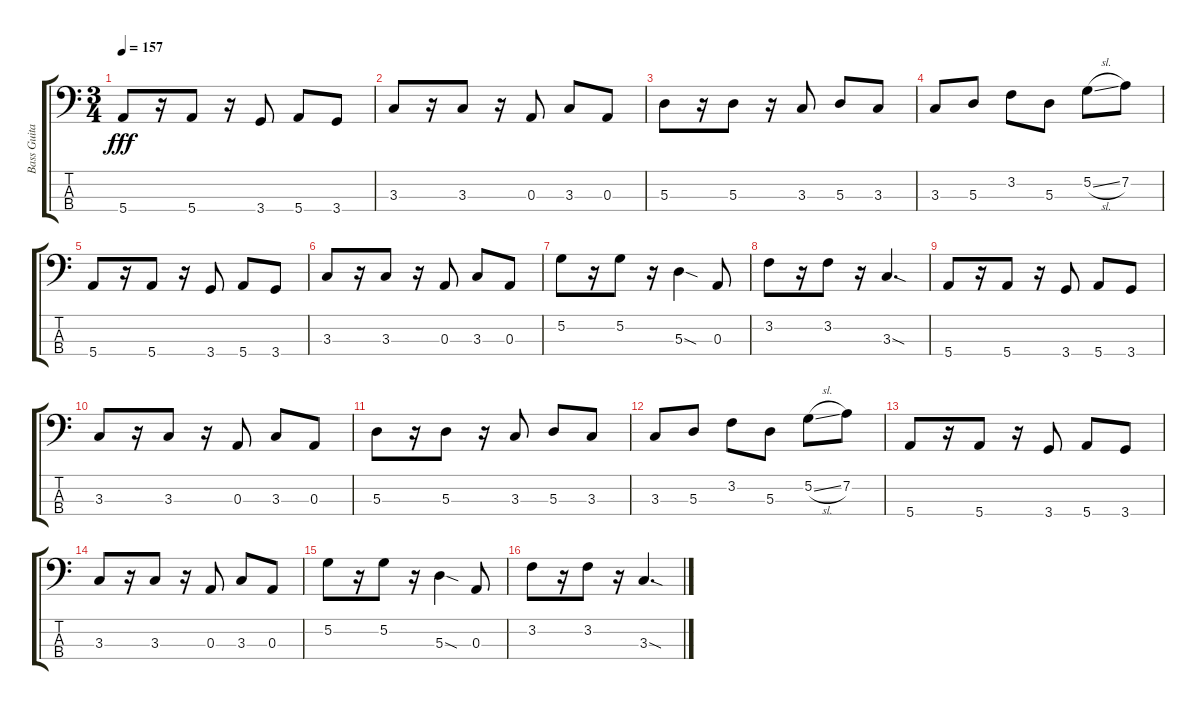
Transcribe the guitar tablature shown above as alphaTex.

\track ("Bass Guitar" "Bass Guita") {instrument electricbassfinger}
\staff {score tabs}
\tuning (G2 D2 A1 E1) {hide}
\ts (3 4)
\tempo 157
\clef f4
\ks c
5.4.8{dy fff} r.16 5.4.8 r.16 3.4.8 5.4.8 3.4.8 |
3.3.8 r.16 3.3.8 r.16 0.3.8 3.3.8 0.3.8 |
5.3.8 r.16 5.3.8 r.16 3.3.8 5.3.8 3.3.8 |
3.3.8 5.3.8 3.2.8 5.3.8 5.2{sl}.8 7.2.8 |
5.4.8 r.16 5.4.8 r.16 3.4.8 5.4.8 3.4.8 |
3.3.8 r.16 3.3.8 r.16 0.3.8 3.3.8 0.3.8 |
5.2.8 r.16 5.2.8 r.16 5.3{sod}.4 0.3.8 |
3.2.8 r.16 3.2.8 r.16 3.3{sod}.4{d} |
5.4.8 r.16 5.4.8 r.16 3.4.8 5.4.8 3.4.8 |
3.3.8 r.16 3.3.8 r.16 0.3.8 3.3.8 0.3.8 |
5.3.8 r.16 5.3.8 r.16 3.3.8 5.3.8 3.3.8 |
3.3.8 5.3.8 3.2.8 5.3.8 5.2{sl}.8 7.2.8 |
5.4.8 r.16 5.4.8 r.16 3.4.8 5.4.8 3.4.8 |
3.3.8 r.16 3.3.8 r.16 0.3.8 3.3.8 0.3.8 |
5.2.8 r.16 5.2.8 r.16 5.3{sod}.4 0.3.8 |
3.2.8 r.16 3.2.8 r.16 3.3{sod}.4{d}
